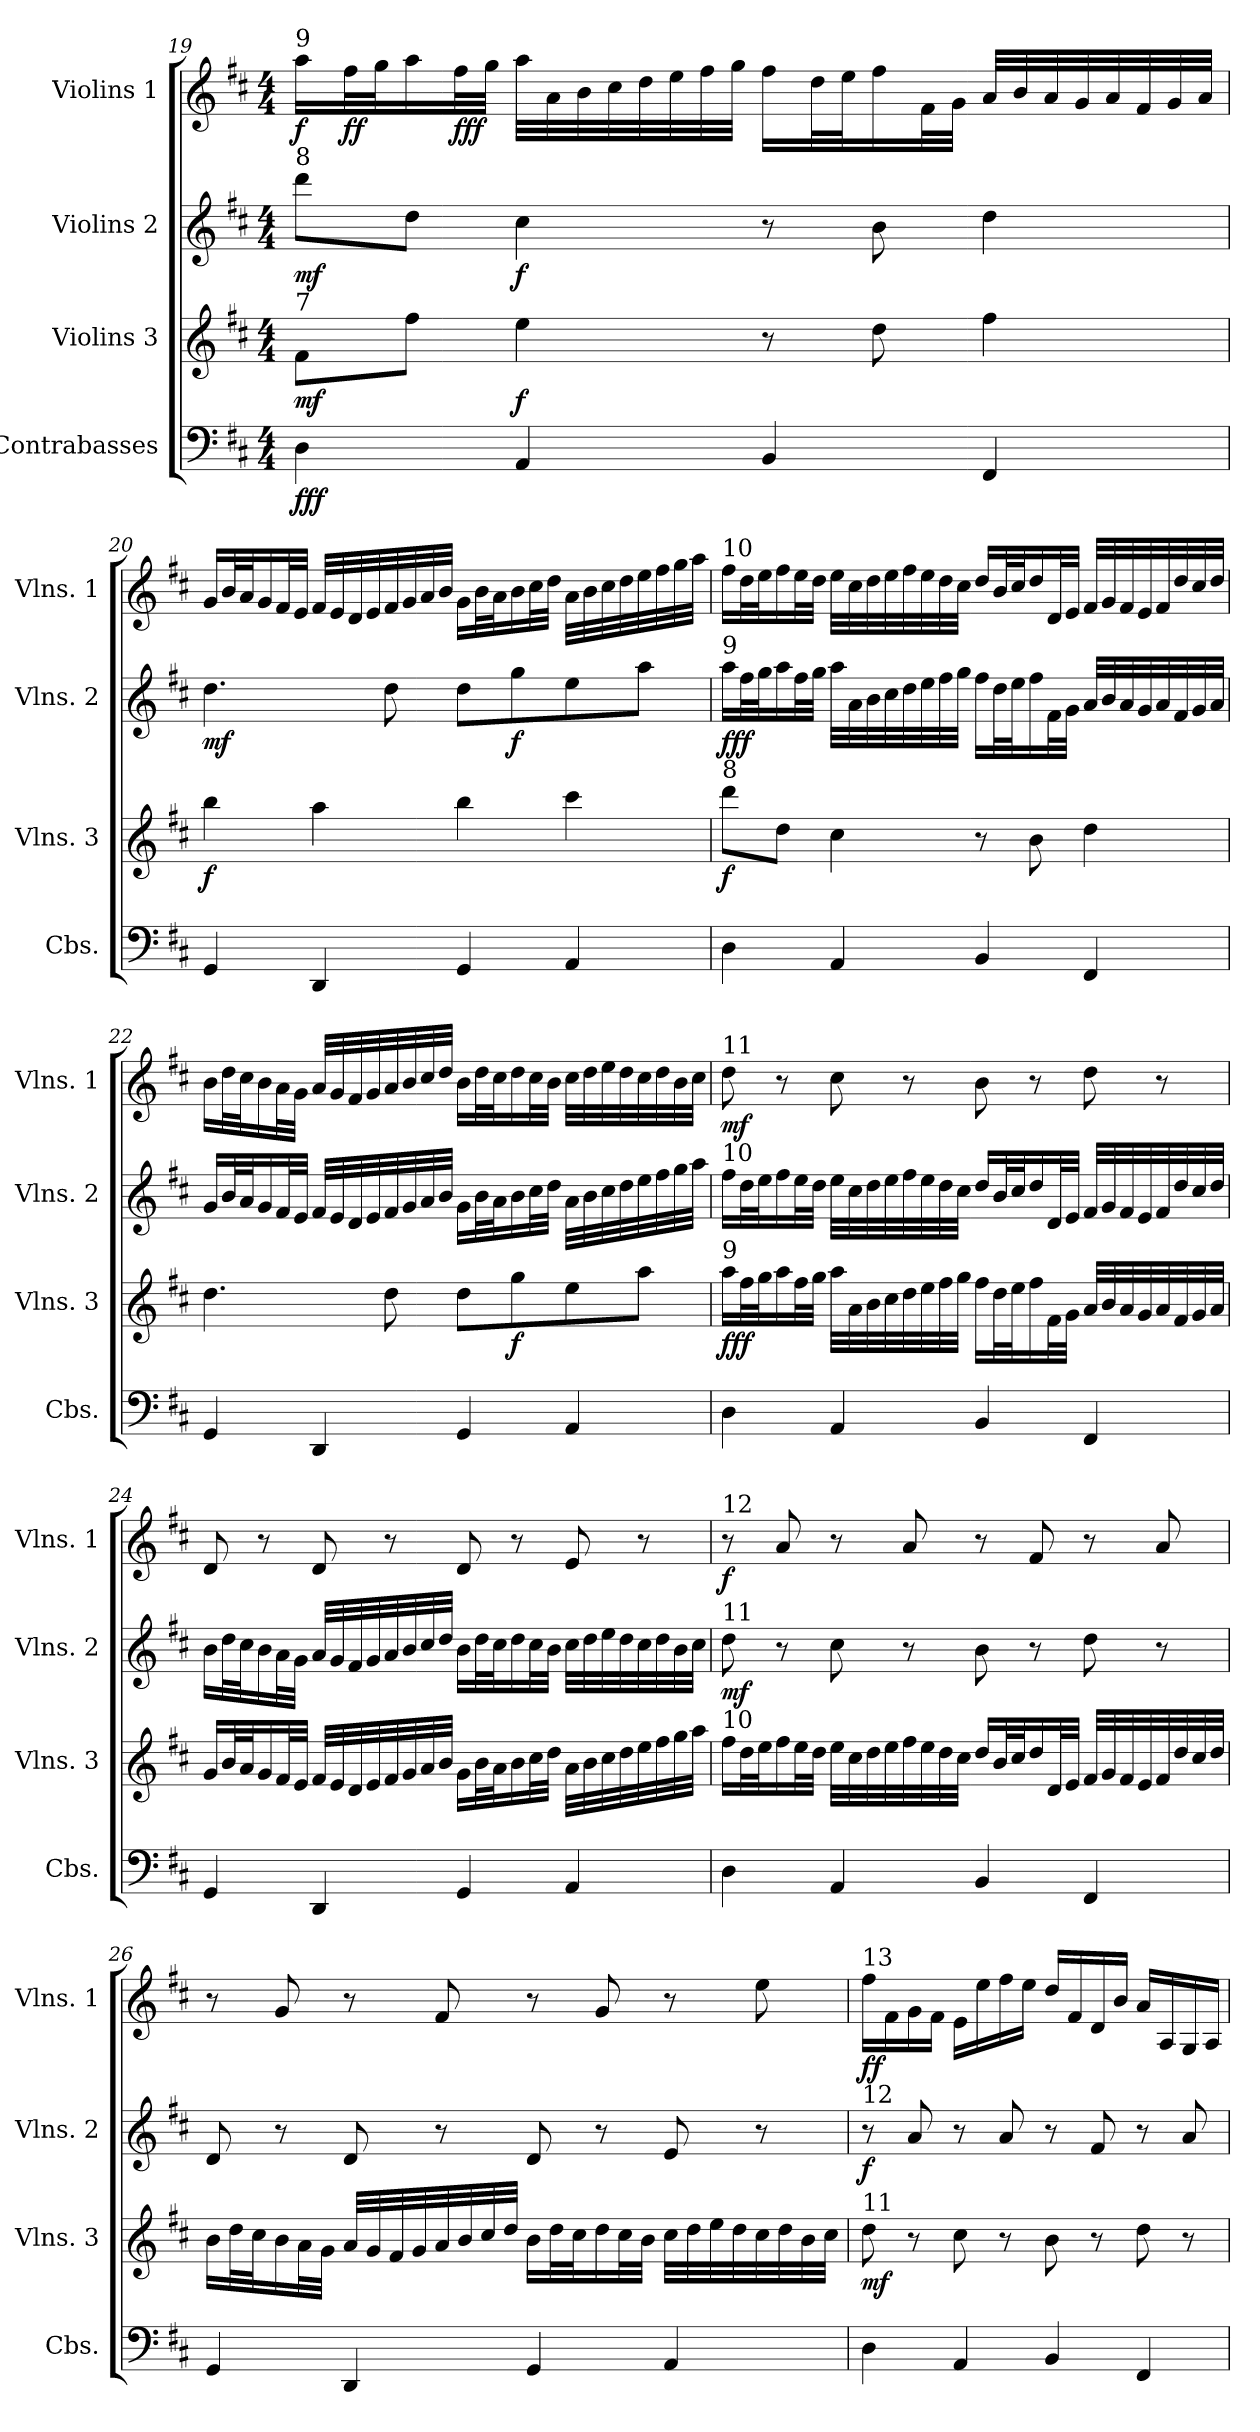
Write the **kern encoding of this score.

**kern	**dynam	**kern	**dynam	**kern	**dynam	**kern	**dynam
*part4	*part4	*part3	*part3	*part2	*part2	*part1	*part1
*staff4	*staff4	*staff3	*staff3	*staff2	*staff2	*staff1	*staff1
*I"Contrabasses	*	*I"Violins 3	*	*I"Violins 2	*	*I"Violins 1	*
*I'Cbs.	*	*I'Vlns. 3	*	*I'Vlns. 2	*	*I'Vlns. 1	*
!!LO:PB:g=z
*clefF4	*	*clefG2	*	*clefG2	*	*clefG2	*
*k[f#c#]	*	*k[f#c#]	*	*k[f#c#]	*	*k[f#c#]	*
*M4/4	*	*M4/4	*	*M4/4	*	*M4/4	*
=19	=19	=19	=19	=19	=19	=19	=19
!	!	!	!	!	!	!LO:TX:a:t=9	!
!	!	!	!	!LO:TX:a:t=8	!	!	!
!	!	!LO:TX:a:t=7	!	!	!	!	!
!	!LO:DY:b	!	!LO:DY:b	!	!LO:DY:b	!	!LO:DY:b
4D\	fff	8f#\L	mf	8ddd\L	mf	16aa\LL	f
!	!	!	!	!	!	!	!LO:DY:b
.	.	.	.	.	.	32ff#\L	ff
.	.	.	.	.	.	32gg\J	.
.	.	8ff#\J	.	8dd\J	.	16aa\	.
!	!	!	!	!	!	!	!LO:DY:b
.	.	.	.	.	.	32ff#\L	fff
.	.	.	.	.	.	32gg\JJJ	.
!	!	!	!LO:DY:b	!	!LO:DY:b	!	!
4AA/	.	4ee\	f	4cc#\	f	32aa\LLL	.
.	.	.	.	.	.	32a\	.
.	.	.	.	.	.	32b\	.
.	.	.	.	.	.	32cc#\	.
.	.	.	.	.	.	32dd\	.
.	.	.	.	.	.	32ee\	.
.	.	.	.	.	.	32ff#\	.
.	.	.	.	.	.	32gg\JJJ	.
4BB/	.	8r	.	8r	.	16ff#\LL	.
.	.	.	.	.	.	32dd\L	.
.	.	.	.	.	.	32ee\J	.
.	.	8dd\	.	8b\	.	16ff#\	.
.	.	.	.	.	.	32f#\L	.
.	.	.	.	.	.	32g\JJJ	.
4FF#/	.	4ff#\	.	4dd\	.	32a/LLL	.
.	.	.	.	.	.	32b/	.
.	.	.	.	.	.	32a/	.
.	.	.	.	.	.	32g/	.
.	.	.	.	.	.	32a/	.
.	.	.	.	.	.	32f#/	.
.	.	.	.	.	.	32g/	.
.	.	.	.	.	.	32a/JJJ	.
!!LO:LB:g=z
=20	=20	=20	=20	=20	=20	=20	=20
!	!	!	!LO:DY:b	!	!LO:DY:b	!	!
4GG/	.	4bb\	f	4.dd\	mf	16g/LL	.
.	.	.	.	.	.	32b/L	.
.	.	.	.	.	.	32a/J	.
.	.	.	.	.	.	16g/	.
.	.	.	.	.	.	32f#/L	.
.	.	.	.	.	.	32e/JJJ	.
4DD/	.	4aa\	.	.	.	32f#/LLL	.
.	.	.	.	.	.	32e/	.
.	.	.	.	.	.	32d/	.
.	.	.	.	.	.	32e/	.
.	.	.	.	8dd\	.	32f#/	.
.	.	.	.	.	.	32g/	.
.	.	.	.	.	.	32a/	.
.	.	.	.	.	.	32b/JJJ	.
4GG/	.	4bb\	.	8dd\L	.	16g\LL	.
.	.	.	.	.	.	32b\L	.
.	.	.	.	.	.	32a\J	.
!	!	!	!	!	!LO:DY:b	!	!
.	.	.	.	8gg\	f	16b\	.
.	.	.	.	.	.	32cc#\L	.
.	.	.	.	.	.	32dd\JJJ	.
4AA/	.	4ccc#\	.	8ee\	.	32a\LLL	.
.	.	.	.	.	.	32b\	.
.	.	.	.	.	.	32cc#\	.
.	.	.	.	.	.	32dd\	.
.	.	.	.	8aa\J	.	32ee\	.
.	.	.	.	.	.	32ff#\	.
.	.	.	.	.	.	32gg\	.
.	.	.	.	.	.	32aa\JJJ	.
!!LO:PB:g=z
=21	=21	=21	=21	=21	=21	=21	=21
!	!	!	!	!	!	!LO:TX:a:t=10	!
!	!	!	!	!LO:TX:a:t=9	!	!	!
!	!	!LO:TX:a:t=8	!	!	!	!	!
!	!	!	!LO:DY:b	!	!LO:DY:b	!	!
4D\	.	8ddd\L	f	16aa\LL	fff	16ff#\LL	.
.	.	.	.	32ff#\L	.	32dd\L	.
.	.	.	.	32gg\J	.	32ee\J	.
.	.	8dd\J	.	16aa\	.	16ff#\	.
.	.	.	.	32ff#\L	.	32ee\L	.
.	.	.	.	32gg\JJJ	.	32dd\JJJ	.
4AA/	.	4cc#\	.	32aa\LLL	.	32ee\LLL	.
.	.	.	.	32a\	.	32cc#\	.
.	.	.	.	32b\	.	32dd\	.
.	.	.	.	32cc#\	.	32ee\	.
.	.	.	.	32dd\	.	32ff#\	.
.	.	.	.	32ee\	.	32ee\	.
.	.	.	.	32ff#\	.	32dd\	.
.	.	.	.	32gg\JJJ	.	32cc#\JJJ	.
4BB/	.	8r	.	16ff#\LL	.	16dd/LL	.
.	.	.	.	32dd\L	.	32b/L	.
.	.	.	.	32ee\J	.	32cc#/J	.
.	.	8b\	.	16ff#\	.	16dd/	.
.	.	.	.	32f#\L	.	32d/L	.
.	.	.	.	32g\JJJ	.	32e/JJJ	.
4FF#/	.	4dd\	.	32a/LLL	.	32f#/LLL	.
.	.	.	.	32b/	.	32g/	.
.	.	.	.	32a/	.	32f#/	.
.	.	.	.	32g/	.	32e/	.
.	.	.	.	32a/	.	32f#/	.
.	.	.	.	32f#/	.	32dd/	.
.	.	.	.	32g/	.	32cc#/	.
.	.	.	.	32a/JJJ	.	32dd/JJJ	.
!!LO:LB:g=z
=22	=22	=22	=22	=22	=22	=22	=22
4GG/	.	4.dd\	.	16g/LL	.	16b\LL	.
.	.	.	.	32b/L	.	32dd\L	.
.	.	.	.	32a/J	.	32cc#\J	.
.	.	.	.	16g/	.	16b\	.
.	.	.	.	32f#/L	.	32a\L	.
.	.	.	.	32e/JJJ	.	32g\JJJ	.
4DD/	.	.	.	32f#/LLL	.	32a/LLL	.
.	.	.	.	32e/	.	32g/	.
.	.	.	.	32d/	.	32f#/	.
.	.	.	.	32e/	.	32g/	.
.	.	8dd\	.	32f#/	.	32a/	.
.	.	.	.	32g/	.	32b/	.
.	.	.	.	32a/	.	32cc#/	.
.	.	.	.	32b/JJJ	.	32dd/JJJ	.
4GG/	.	8dd\L	.	16g\LL	.	16b\LL	.
.	.	.	.	32b\L	.	32dd\L	.
.	.	.	.	32a\J	.	32cc#\J	.
!	!	!	!LO:DY:b	!	!	!	!
.	.	8gg\	f	16b\	.	16dd\	.
.	.	.	.	32cc#\L	.	32cc#\L	.
.	.	.	.	32dd\JJJ	.	32b\JJJ	.
4AA/	.	8ee\	.	32a\LLL	.	32cc#\LLL	.
.	.	.	.	32b\	.	32dd\	.
.	.	.	.	32cc#\	.	32ee\	.
.	.	.	.	32dd\	.	32dd\	.
.	.	8aa\J	.	32ee\	.	32cc#\	.
.	.	.	.	32ff#\	.	32dd\	.
.	.	.	.	32gg\	.	32b\	.
.	.	.	.	32aa\JJJ	.	32cc#\JJJ	.
!!LO:PB:g=z
=23	=23	=23	=23	=23	=23	=23	=23
!	!	!	!	!	!	!LO:TX:a:t=11	!
!	!	!	!	!LO:TX:a:t=10	!	!	!
!	!	!LO:TX:a:t=9	!	!	!	!	!
!	!	!	!LO:DY:b	!	!	!	!LO:DY:b
4D\	.	16aa\LL	fff	16ff#\LL	.	8dd\	mf
.	.	32ff#\L	.	32dd\L	.	.	.
.	.	32gg\J	.	32ee\J	.	.	.
.	.	16aa\	.	16ff#\	.	8r	.
.	.	32ff#\L	.	32ee\L	.	.	.
.	.	32gg\JJJ	.	32dd\JJJ	.	.	.
4AA/	.	32aa\LLL	.	32ee\LLL	.	8cc#\	.
.	.	32a\	.	32cc#\	.	.	.
.	.	32b\	.	32dd\	.	.	.
.	.	32cc#\	.	32ee\	.	.	.
.	.	32dd\	.	32ff#\	.	8r	.
.	.	32ee\	.	32ee\	.	.	.
.	.	32ff#\	.	32dd\	.	.	.
.	.	32gg\JJJ	.	32cc#\JJJ	.	.	.
4BB/	.	16ff#\LL	.	16dd/LL	.	8b\	.
.	.	32dd\L	.	32b/L	.	.	.
.	.	32ee\J	.	32cc#/J	.	.	.
.	.	16ff#\	.	16dd/	.	8r	.
.	.	32f#\L	.	32d/L	.	.	.
.	.	32g\JJJ	.	32e/JJJ	.	.	.
4FF#/	.	32a/LLL	.	32f#/LLL	.	8dd\	.
.	.	32b/	.	32g/	.	.	.
.	.	32a/	.	32f#/	.	.	.
.	.	32g/	.	32e/	.	.	.
.	.	32a/	.	32f#/	.	8r	.
.	.	32f#/	.	32dd/	.	.	.
.	.	32g/	.	32cc#/	.	.	.
.	.	32a/JJJ	.	32dd/JJJ	.	.	.
!!LO:LB:g=z
=24	=24	=24	=24	=24	=24	=24	=24
4GG/	.	16g/LL	.	16b\LL	.	8d/	.
.	.	32b/L	.	32dd\L	.	.	.
.	.	32a/J	.	32cc#\J	.	.	.
.	.	16g/	.	16b\	.	8r	.
.	.	32f#/L	.	32a\L	.	.	.
.	.	32e/JJJ	.	32g\JJJ	.	.	.
4DD/	.	32f#/LLL	.	32a/LLL	.	8d/	.
.	.	32e/	.	32g/	.	.	.
.	.	32d/	.	32f#/	.	.	.
.	.	32e/	.	32g/	.	.	.
.	.	32f#/	.	32a/	.	8r	.
.	.	32g/	.	32b/	.	.	.
.	.	32a/	.	32cc#/	.	.	.
.	.	32b/JJJ	.	32dd/JJJ	.	.	.
4GG/	.	16g\LL	.	16b\LL	.	8d/	.
.	.	32b\L	.	32dd\L	.	.	.
.	.	32a\J	.	32cc#\J	.	.	.
.	.	16b\	.	16dd\	.	8r	.
.	.	32cc#\L	.	32cc#\L	.	.	.
.	.	32dd\JJJ	.	32b\JJJ	.	.	.
4AA/	.	32a\LLL	.	32cc#\LLL	.	8e/	.
.	.	32b\	.	32dd\	.	.	.
.	.	32cc#\	.	32ee\	.	.	.
.	.	32dd\	.	32dd\	.	.	.
.	.	32ee\	.	32cc#\	.	8r	.
.	.	32ff#\	.	32dd\	.	.	.
.	.	32gg\	.	32b\	.	.	.
.	.	32aa\JJJ	.	32cc#\JJJ	.	.	.
!!LO:PB:g=z
=25	=25	=25	=25	=25	=25	=25	=25
!	!	!	!	!	!	!LO:TX:a:t=12	!
!	!	!	!	!LO:TX:a:t=11	!	!	!
!	!	!LO:TX:a:t=10	!	!	!	!	!
!	!	!	!	!	!LO:DY:b	!	!LO:DY:b
4D\	.	16ff#\LL	.	8dd\	mf	8r	f
.	.	32dd\L	.	.	.	.	.
.	.	32ee\J	.	.	.	.	.
.	.	16ff#\	.	8r	.	8a/	.
.	.	32ee\L	.	.	.	.	.
.	.	32dd\JJJ	.	.	.	.	.
4AA/	.	32ee\LLL	.	8cc#\	.	8r	.
.	.	32cc#\	.	.	.	.	.
.	.	32dd\	.	.	.	.	.
.	.	32ee\	.	.	.	.	.
.	.	32ff#\	.	8r	.	8a/	.
.	.	32ee\	.	.	.	.	.
.	.	32dd\	.	.	.	.	.
.	.	32cc#\JJJ	.	.	.	.	.
4BB/	.	16dd/LL	.	8b\	.	8r	.
.	.	32b/L	.	.	.	.	.
.	.	32cc#/J	.	.	.	.	.
.	.	16dd/	.	8r	.	8f#/	.
.	.	32d/L	.	.	.	.	.
.	.	32e/JJJ	.	.	.	.	.
4FF#/	.	32f#/LLL	.	8dd\	.	8r	.
.	.	32g/	.	.	.	.	.
.	.	32f#/	.	.	.	.	.
.	.	32e/	.	.	.	.	.
.	.	32f#/	.	8r	.	8a/	.
.	.	32dd/	.	.	.	.	.
.	.	32cc#/	.	.	.	.	.
.	.	32dd/JJJ	.	.	.	.	.
!!LO:LB:g=z
=26	=26	=26	=26	=26	=26	=26	=26
4GG/	.	16b\LL	.	8d/	.	8r	.
.	.	32dd\L	.	.	.	.	.
.	.	32cc#\J	.	.	.	.	.
.	.	16b\	.	8r	.	8g/	.
.	.	32a\L	.	.	.	.	.
.	.	32g\JJJ	.	.	.	.	.
4DD/	.	32a/LLL	.	8d/	.	8r	.
.	.	32g/	.	.	.	.	.
.	.	32f#/	.	.	.	.	.
.	.	32g/	.	.	.	.	.
.	.	32a/	.	8r	.	8f#/	.
.	.	32b/	.	.	.	.	.
.	.	32cc#/	.	.	.	.	.
.	.	32dd/JJJ	.	.	.	.	.
4GG/	.	16b\LL	.	8d/	.	8r	.
.	.	32dd\L	.	.	.	.	.
.	.	32cc#\J	.	.	.	.	.
.	.	16dd\	.	8r	.	8g/	.
.	.	32cc#\L	.	.	.	.	.
.	.	32b\JJJ	.	.	.	.	.
4AA/	.	32cc#\LLL	.	8e/	.	8r	.
.	.	32dd\	.	.	.	.	.
.	.	32ee\	.	.	.	.	.
.	.	32dd\	.	.	.	.	.
.	.	32cc#\	.	8r	.	8ee\	.
.	.	32dd\	.	.	.	.	.
.	.	32b\	.	.	.	.	.
.	.	32cc#\JJJ	.	.	.	.	.
!!LO:PB:g=z
=27	=27	=27	=27	=27	=27	=27	=27
!	!	!	!	!	!	!LO:TX:a:t=13	!
!	!	!	!	!LO:TX:a:t=12	!	!	!
!	!	!LO:TX:a:t=11	!	!	!	!	!
!	!	!	!LO:DY:b	!	!LO:DY:b	!	!LO:DY:b
4D\	.	8dd\	mf	8r	f	16ff#\LL	ff
.	.	.	.	.	.	16f#\	.
.	.	8r	.	8a/	.	16g\	.
.	.	.	.	.	.	16f#\JJ	.
4AA/	.	8cc#\	.	8r	.	16e\LL	.
.	.	.	.	.	.	16ee\	.
.	.	8r	.	8a/	.	16ff#\	.
.	.	.	.	.	.	16ee\JJ	.
4BB/	.	8b\	.	8r	.	16dd/LL	.
.	.	.	.	.	.	16f#/	.
.	.	8r	.	8f#/	.	16d/	.
.	.	.	.	.	.	16b/JJ	.
4FF#/	.	8dd\	.	8r	.	16a/LL	.
.	.	.	.	.	.	16A/	.
.	.	8r	.	8a/	.	16G/	.
.	.	.	.	.	.	16A/JJ	.
=	=	=	=	=	=	=	=
*-	*-	*-	*-	*-	*-	*-	*-
